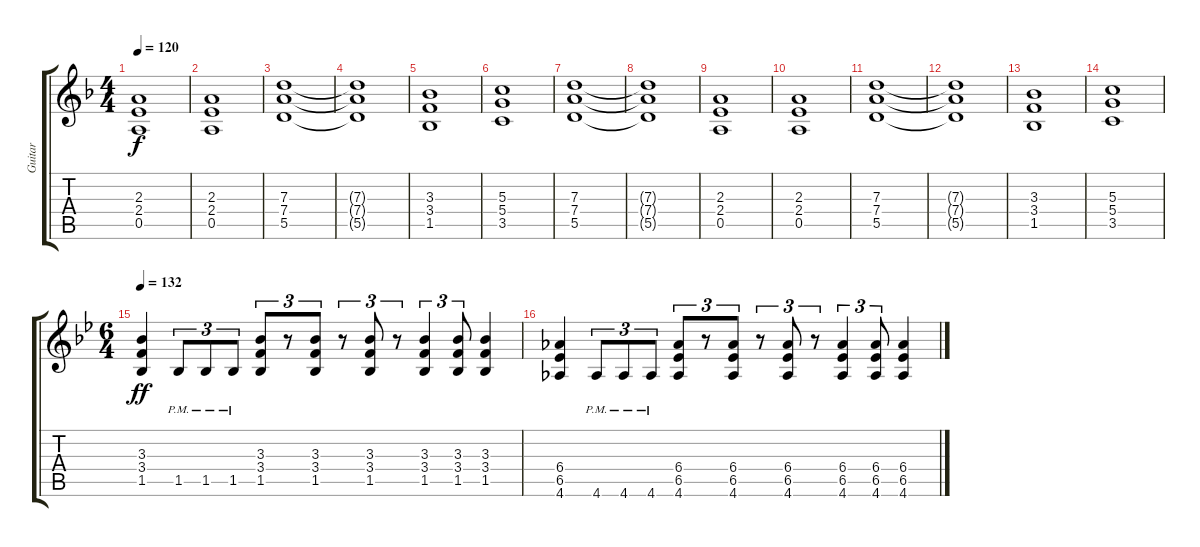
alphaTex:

\track ("Guitar" "Guitar") {instrument acousticguitarnylon}
\staff {score tabs}
\tuning (E4 B3 G3 D3 A2 E2) {hide}
\ts (4 4)
\tempo 120
\clef g2
\ks f
(2.3 2.4 0.5).1{dy f} |
(2.3 2.4 0.5).1 |
(7.3 7.4 5.5).1 |
(7.3{t} 7.4{t} 5.5{t}).1 |
(3.3 3.4 1.5).1 |
(5.3 5.4 3.5).1 |
(7.3 7.4 5.5).1 |
(7.3{t} 7.4{t} 5.5{t}).1 |
(2.3 2.4 0.5).1 |
(2.3 2.4 0.5).1 |
(7.3 7.4 5.5).1 |
(7.3{t} 7.4{t} 5.5{t}).1 |
(3.3 3.4 1.5).1 |
(5.3 5.4 3.5).1 |
\ts (6 4)
\tempo 132
\ks bb
(3.3 3.4 1.5).4{dy ff} 1.5{pm}.8{tu (3 2)} 1.5{pm}.8{tu (3 2)} 1.5{pm}.8{tu (3 2)} (3.3 3.4 1.5).8{tu (3 2)} r.8{tu (3 2)} (3.3 3.4 1.5).8{tu (3 2)} r.8{tu (3 2)} (3.3 3.4 1.5).8{tu (3 2)} r.8{tu (3 2)} (3.3 3.4 1.5).4{tu (3 2)} (3.3 3.4 1.5).8{tu (3 2)} (3.3 3.4 1.5).4 |
(6.4 6.5 4.6).4 4.6{pm}.8{tu (3 2)} 4.6{pm}.8{tu (3 2)} 4.6{pm}.8{tu (3 2)} (6.4 6.5 4.6).8{tu (3 2)} r.8{tu (3 2)} (6.4 6.5 4.6).8{tu (3 2)} r.8{tu (3 2)} (6.4 6.5 4.6).8{tu (3 2)} r.8{tu (3 2)} (6.4 6.5 4.6).4{tu (3 2)} (6.4 6.5 4.6).8{tu (3 2)} (6.4 6.5 4.6).4
